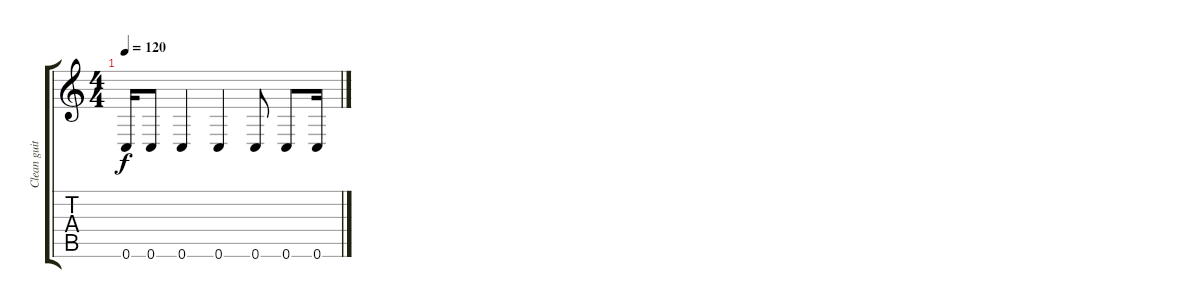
\track ("Clean guitar w/ effect" "Clean guit") {instrument acousticguitarsteel}
\staff {score tabs}
\tuning (D4 A3 F3 C3 G2 C2) {hide}
\ts (4 4)
\tempo 120
\clef g2
\ks c
0.6.16{dy f} 0.6.8 0.6.4 0.6.4 0.6.8 0.6.8 0.6.16
